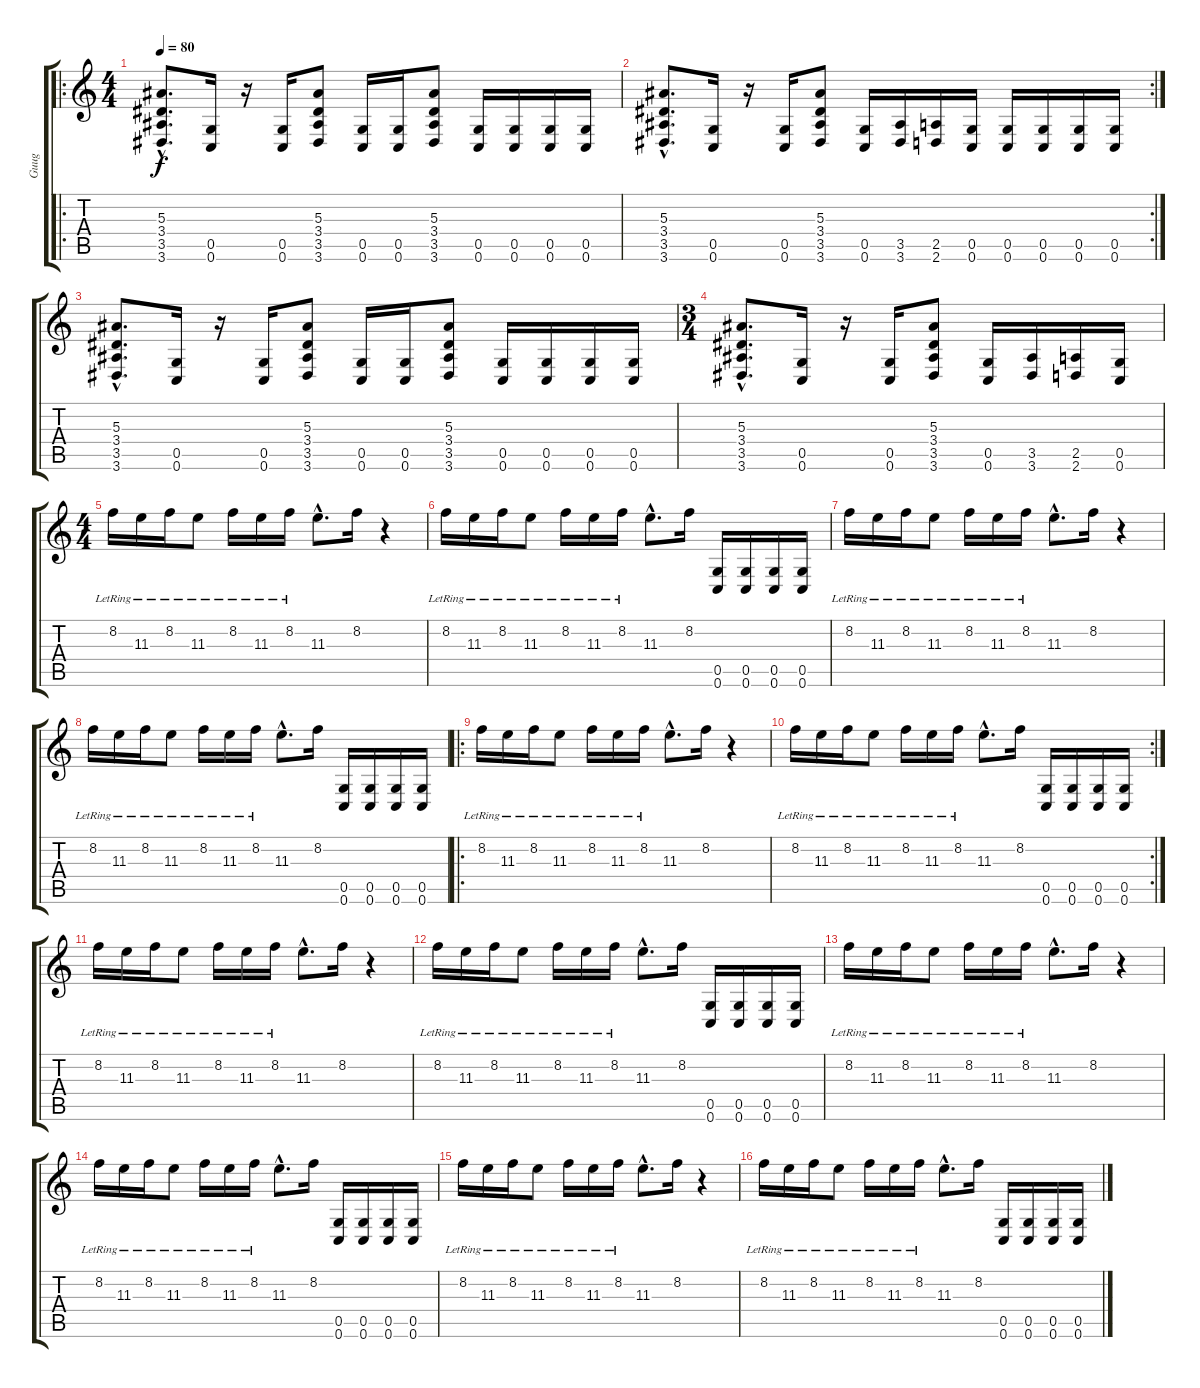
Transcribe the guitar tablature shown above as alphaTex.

\track ("Guug" "Guug") {instrument overdrivenguitar}
\staff {score tabs}
\tuning (D4 A3 F3 C3 G2 C2) {hide}
\ro
\ts (4 4)
\tempo 80
\clef g2
\ks c
(5.3{hac} 3.4{hac} 3.5{hac} 3.6{hac}).8{d dy f} (0.5 0.6).16 r.16 (0.5 0.6).16 (5.3 3.4 3.5 3.6).8 (0.5 0.6).16 (0.5 0.6).16 (5.3 3.4 3.5 3.6).8 (0.5 0.6).16 (0.5 0.6).16 (0.5 0.6).16 (0.5 0.6).16 |
\rc 2
(5.3{hac} 3.4{hac} 3.5{hac} 3.6{hac}).8{d} (0.5 0.6).16 r.16 (0.5 0.6).16 (5.3 3.4 3.5 3.6).8 (0.5 0.6).16 (3.5 3.6).16 (2.5 2.6).16 (0.5 0.6).16 (0.5 0.6).16 (0.5 0.6).16 (0.5 0.6).16 (0.5 0.6).16 |
(5.3{hac} 3.4{hac} 3.5{hac} 3.6{hac}).8{d} (0.5 0.6).16 r.16 (0.5 0.6).16 (5.3 3.4 3.5 3.6).8 (0.5 0.6).16 (0.5 0.6).16 (5.3 3.4 3.5 3.6).8 (0.5 0.6).16 (0.5 0.6).16 (0.5 0.6).16 (0.5 0.6).16 |
\ts (3 4)
(5.3{hac} 3.4{hac} 3.5{hac} 3.6{hac}).8{d} (0.5 0.6).16 r.16 (0.5 0.6).16 (5.3 3.4 3.5 3.6).8 (0.5 0.6).16 (3.5 3.6).16 (2.5 2.6).16 (0.5 0.6).16 |
\ts (4 4)
8.2{lr}.16 11.3{lr}.16 8.2{lr}.16 11.3{lr}.8 8.2{lr}.16 11.3{lr}.16 8.2{lr}.16 11.3{hac}.8{d} 8.2.16 r.4 |
8.2{lr}.16 11.3{lr}.16 8.2{lr}.16 11.3{lr}.8 8.2{lr}.16 11.3{lr}.16 8.2{lr}.16 11.3{hac}.8{d} 8.2.16 (0.5 0.6).16 (0.5 0.6).16 (0.5 0.6).16 (0.5 0.6).16 |
8.2{lr}.16 11.3{lr}.16 8.2{lr}.16 11.3{lr}.8 8.2{lr}.16 11.3{lr}.16 8.2{lr}.16 11.3{hac}.8{d} 8.2.16 r.4 |
8.2{lr}.16 11.3{lr}.16 8.2{lr}.16 11.3{lr}.8 8.2{lr}.16 11.3{lr}.16 8.2{lr}.16 11.3{hac}.8{d} 8.2.16 (0.5 0.6).16 (0.5 0.6).16 (0.5 0.6).16 (0.5 0.6).16 |
\ro
8.2{lr}.16 11.3{lr}.16 8.2{lr}.16 11.3{lr}.8 8.2{lr}.16 11.3{lr}.16 8.2{lr}.16 11.3{hac}.8{d} 8.2.16 r.4 |
\rc 2
8.2{lr}.16 11.3{lr}.16 8.2{lr}.16 11.3{lr}.8 8.2{lr}.16 11.3{lr}.16 8.2{lr}.16 11.3{hac}.8{d} 8.2.16 (0.5 0.6).16 (0.5 0.6).16 (0.5 0.6).16 (0.5 0.6).16 |
8.2{lr}.16 11.3{lr}.16 8.2{lr}.16 11.3{lr}.8 8.2{lr}.16 11.3{lr}.16 8.2{lr}.16 11.3{hac}.8{d} 8.2.16 r.4 |
8.2{lr}.16 11.3{lr}.16 8.2{lr}.16 11.3{lr}.8 8.2{lr}.16 11.3{lr}.16 8.2{lr}.16 11.3{hac}.8{d} 8.2.16 (0.5 0.6).16 (0.5 0.6).16 (0.5 0.6).16 (0.5 0.6).16 |
8.2{lr}.16 11.3{lr}.16 8.2{lr}.16 11.3{lr}.8 8.2{lr}.16 11.3{lr}.16 8.2{lr}.16 11.3{hac}.8{d} 8.2.16 r.4 |
8.2{lr}.16 11.3{lr}.16 8.2{lr}.16 11.3{lr}.8 8.2{lr}.16 11.3{lr}.16 8.2{lr}.16 11.3{hac}.8{d} 8.2.16 (0.5 0.6).16 (0.5 0.6).16 (0.5 0.6).16 (0.5 0.6).16 |
8.2{lr}.16 11.3{lr}.16 8.2{lr}.16 11.3{lr}.8 8.2{lr}.16 11.3{lr}.16 8.2{lr}.16 11.3{hac}.8{d} 8.2.16 r.4 |
8.2{lr}.16 11.3{lr}.16 8.2{lr}.16 11.3{lr}.8 8.2{lr}.16 11.3{lr}.16 8.2{lr}.16 11.3{hac}.8{d} 8.2.16 (0.5 0.6).16 (0.5 0.6).16 (0.5 0.6).16 (0.5 0.6).16
